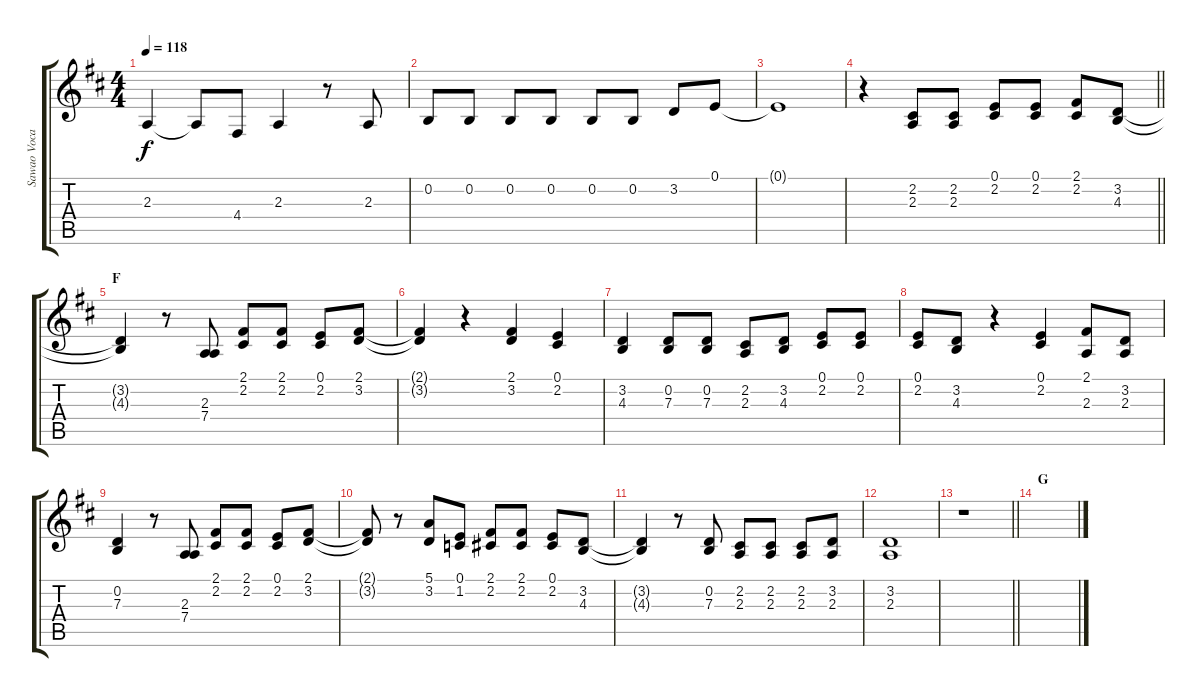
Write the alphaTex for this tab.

\track ("Sawao Vocal" "Sawao Voca") {instrument synthbrass1}
\staff {score tabs}
\tuning (E4 B3 G3 D3 A2 E2) {hide}
\ts (4 4)
\tempo 118
\clef g2
\ks d
2.3.4{dy f} 2.3{t}.8 4.4.8 2.3.4 r.8 2.3.8 |
0.2.8 0.2.8 0.2.8 0.2.8 0.2.8 0.2.8 3.2.8 0.1.8 |
0.1{t}.1 |
\barLineRight lightlight
r.4 (2.2 2.3).8 (2.2 2.3).8 (0.1 2.2).8 (0.1 2.2).8 (2.1 2.2).8 (3.2 4.3).8 |
\section ("" "F")
(3.2{t} 4.3{t}).4 r.8 (2.3 7.4).8 (2.1 2.2).8 (2.1 2.2).8 (0.1 2.2).8 (2.1 3.2).8 |
(2.1{t} 3.2{t}).4 r.4 (2.1 3.2).4 (0.1 2.2).4 |
(3.2 4.3).4 (0.2 7.3).8 (0.2 7.3).8 (2.2 2.3).8 (3.2 4.3).8 (0.1 2.2).8 (0.1 2.2).8 |
(0.1 2.2).8 (3.2 4.3).8 r.4 (0.1 2.2).4 (2.1 2.3).8 (3.2 2.3).8 |
(0.2 7.3).4 r.8 (2.3 7.4).8 (2.1 2.2).8 (2.1 2.2).8 (0.1 2.2).8 (2.1 3.2).8 |
(2.1{t} 3.2{t}).8 r.8 (5.1 3.2).8 (0.1 1.2).8 (2.1 2.2).8 (2.1 2.2).8 (0.1 2.2).8 (3.2 4.3).8 |
(3.2{t} 4.3{t}).4 r.8 (0.2 7.3).8 (2.2 2.3).8 (2.2 2.3).8 (2.2 2.3).8 (3.2 2.3).8 |
(3.2 2.3).1 |
\barLineRight lightlight
r.1 |
\section ("" "G")
